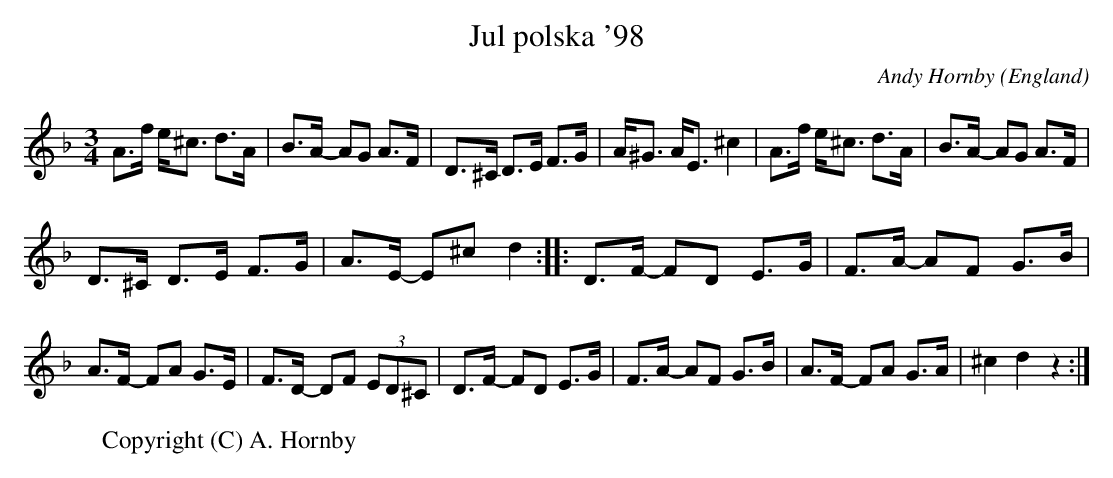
X:1
T:Jul polska '98
O:England
M:3/4
C:Andy Hornby
K:Dm
A>f e<^c d>A| B>A- AG A>F| D>^C D>E F>G| A<^G A<E ^c2|\
A>f e<^c d>A| B>A- AG A>F|
D>^C D>E F>G| A>E- E^c d2::\
D>F- FD E>G| F>A- AF G>B|
A>F- FA G>E| F>D- DF (3ED^C|\
D>F- FD E>G| F>A- AF G>B| A>F- FA G>A| ^c2 d2 z2 :|
W:Copyright (C) A. Hornby
